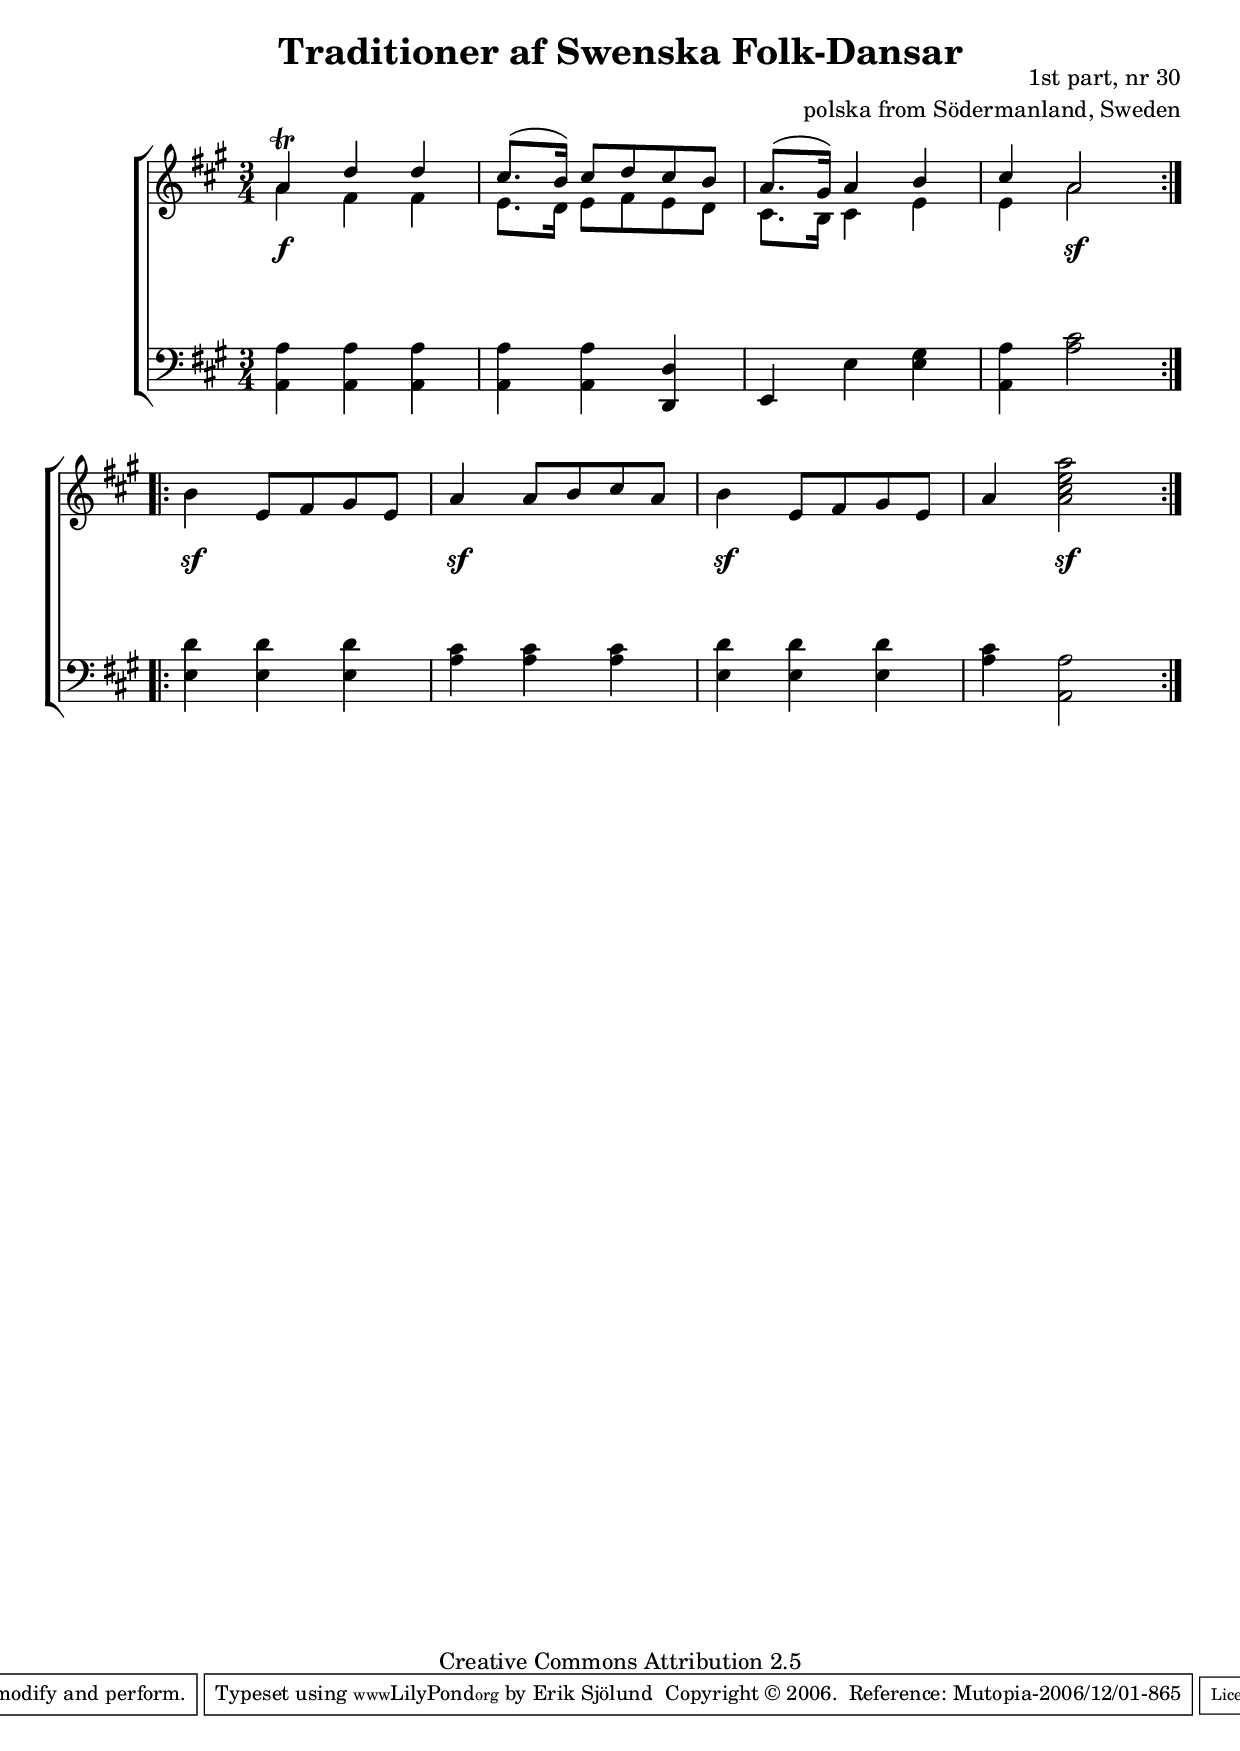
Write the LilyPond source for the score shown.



\header {
    title = "Traditioner af Swenska Folk-Dansar"
    opus = \markup {
         \column  {
          \right-align  "1st part, nr 30"
   \right-align "polska from Södermanland, Sweden" 
}
 } 
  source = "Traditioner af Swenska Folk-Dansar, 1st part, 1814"



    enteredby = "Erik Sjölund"
				% mutopia headers.

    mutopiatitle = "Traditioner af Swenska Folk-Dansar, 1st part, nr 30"

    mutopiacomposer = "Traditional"
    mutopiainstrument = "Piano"
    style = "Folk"
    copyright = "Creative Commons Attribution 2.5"
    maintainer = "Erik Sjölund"
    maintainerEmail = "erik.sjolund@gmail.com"




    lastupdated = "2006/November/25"
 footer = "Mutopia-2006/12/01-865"
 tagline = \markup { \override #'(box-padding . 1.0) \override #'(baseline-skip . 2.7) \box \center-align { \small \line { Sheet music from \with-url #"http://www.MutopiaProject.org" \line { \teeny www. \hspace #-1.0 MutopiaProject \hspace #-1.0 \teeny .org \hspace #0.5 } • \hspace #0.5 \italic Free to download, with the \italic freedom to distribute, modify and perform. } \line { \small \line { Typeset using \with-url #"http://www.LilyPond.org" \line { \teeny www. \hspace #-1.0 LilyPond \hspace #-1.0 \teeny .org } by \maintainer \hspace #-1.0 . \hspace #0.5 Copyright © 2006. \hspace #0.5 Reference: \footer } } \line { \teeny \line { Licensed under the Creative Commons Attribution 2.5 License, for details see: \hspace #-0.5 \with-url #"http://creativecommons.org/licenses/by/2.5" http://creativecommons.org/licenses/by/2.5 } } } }
  }




     \version "2.8.5"









global={
  \key a \major
  \time 3/4
}
    
upper = {
  \global
  \repeat volta 2 
{
<< {	a'4 \trill d'' d'' |
	cis''8.( b'16) cis''8 d'' cis'' b' |
	a'8.( gis'16) a'4 b' |
	cis'' a'2 } \\ {
a'4 fis'4 fis' e'8. d'16 e'8 fis' e' d' cis'8. b16 cis'4 e'4 e'4 a'2

} >> 

  }
\break 
  \repeat volta 2 
{
	b'4 e'8 fis' gis' e' |
	a'4 a'8 b' cis'' a' |
	b'4 e'8 fis' gis' e' |
	a'4 <a' cis'' e'' a''>2 
  }

}

lower = {
  \global \clef bass
  \repeat volta 2 
{
	<a, a>4 <a, a> <a, a> |
	<a, a> <a, a> <d, d> |
	e, e <e gis> |
	<a, a> <a cis'>2 

  }
  \repeat volta 2 
{
	<e d'>4 <e d'> <e d'> |
	<a cis'> <a cis'> <a cis'> |
	<e d'> <e d'> <e d'> |
	<a cis'> <a, a>2 
  }

}
    
dynamics = { 

  \repeat volta 2 
{
s4 \f s4 s4
s2.*2
s4 s2 \sf 


  }
  \repeat volta 2 
{
s4 \sf s4 s4
s4 \sf s4 s4
s4 \sf s4 s4
s4 s2 \sf

  }


}
  



\score {
  \new PianoStaff \with{systemStartDelimiter = #'SystemStartBracket } <<
    \new Staff = "upper" \upper
    \new Dynamics = "dynamics" \dynamics
    \new Staff = "lower" <<
      \clef bass
      \lower
    >>
  >>

  \layout {
    \context {
      \type "Engraver_group"
      \name Dynamics
      \alias Voice % So that \cresc works, for example.
      \consists "Output_property_engraver"
%      \override VerticalAxisGroup #'minimum-Y-extent = #'(-1 . 1)
      \consists "Piano_pedal_engraver"
      \consists "Script_engraver"
      \consists "Dynamic_engraver"
      \consists "Text_engraver"
      \override TextScript #'font-size = #2
      \override TextScript #'font-shape = #'italic

      \override DynamicText #'extra-offset = #'(0 . 2.5)
      \override Hairpin #'extra-offset = #'(0 . 2.5)


      \consists "Skip_event_swallow_translator"
      \consists "Axis_group_engraver"
    }
    \context {\Score \remove "Bar_number_engraver"}
    \context {
      \PianoStaff
      \accepts Dynamics
   \override VerticalAlignment #'forced-distance = #7
  \override SpanBar #'transparent = ##t

    }
  }
}

          


mididynamics = { \dynamics } 
midiupper = { \upper }
midilower = { \lower }

          




\score {
  \unfoldRepeats
  \new PianoStaff <<
    \new Staff = "upper" <<  \midiupper  \mididynamics >>
    \new Staff = "lower" <<  \midilower  \mididynamics >>
  >>
  \midi {
    \context {
      \type "Performer_group"
      \name Dynamics
      \consists "Piano_pedal_performer"
    }
    \context {
      \PianoStaff
      \accepts Dynamics
    }
 \tempo 4=100    
  }
}






  



